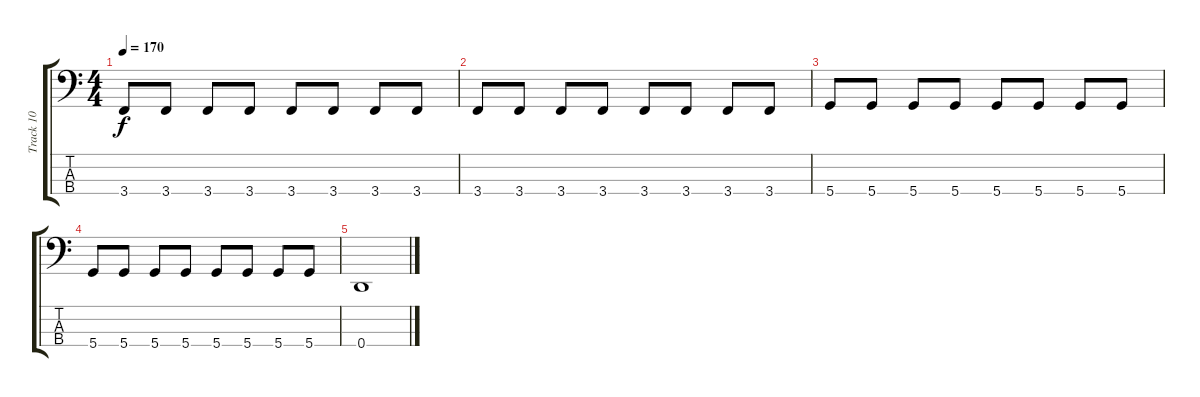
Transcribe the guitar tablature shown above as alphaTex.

\track ("Track 10" "Track 10") {instrument electricbassfinger}
\staff {score tabs}
\tuning (G2 D2 A1 D1) {hide}
\ts (4 4)
\tempo 170
\clef f4
\ks c
3.4.8{dy f} 3.4.8 3.4.8 3.4.8 3.4.8 3.4.8 3.4.8 3.4.8 |
3.4.8 3.4.8 3.4.8 3.4.8 3.4.8 3.4.8 3.4.8 3.4.8 |
5.4.8 5.4.8 5.4.8 5.4.8 5.4.8 5.4.8 5.4.8 5.4.8 |
5.4.8 5.4.8 5.4.8 5.4.8 5.4.8 5.4.8 5.4.8 5.4.8 |
0.4.1
